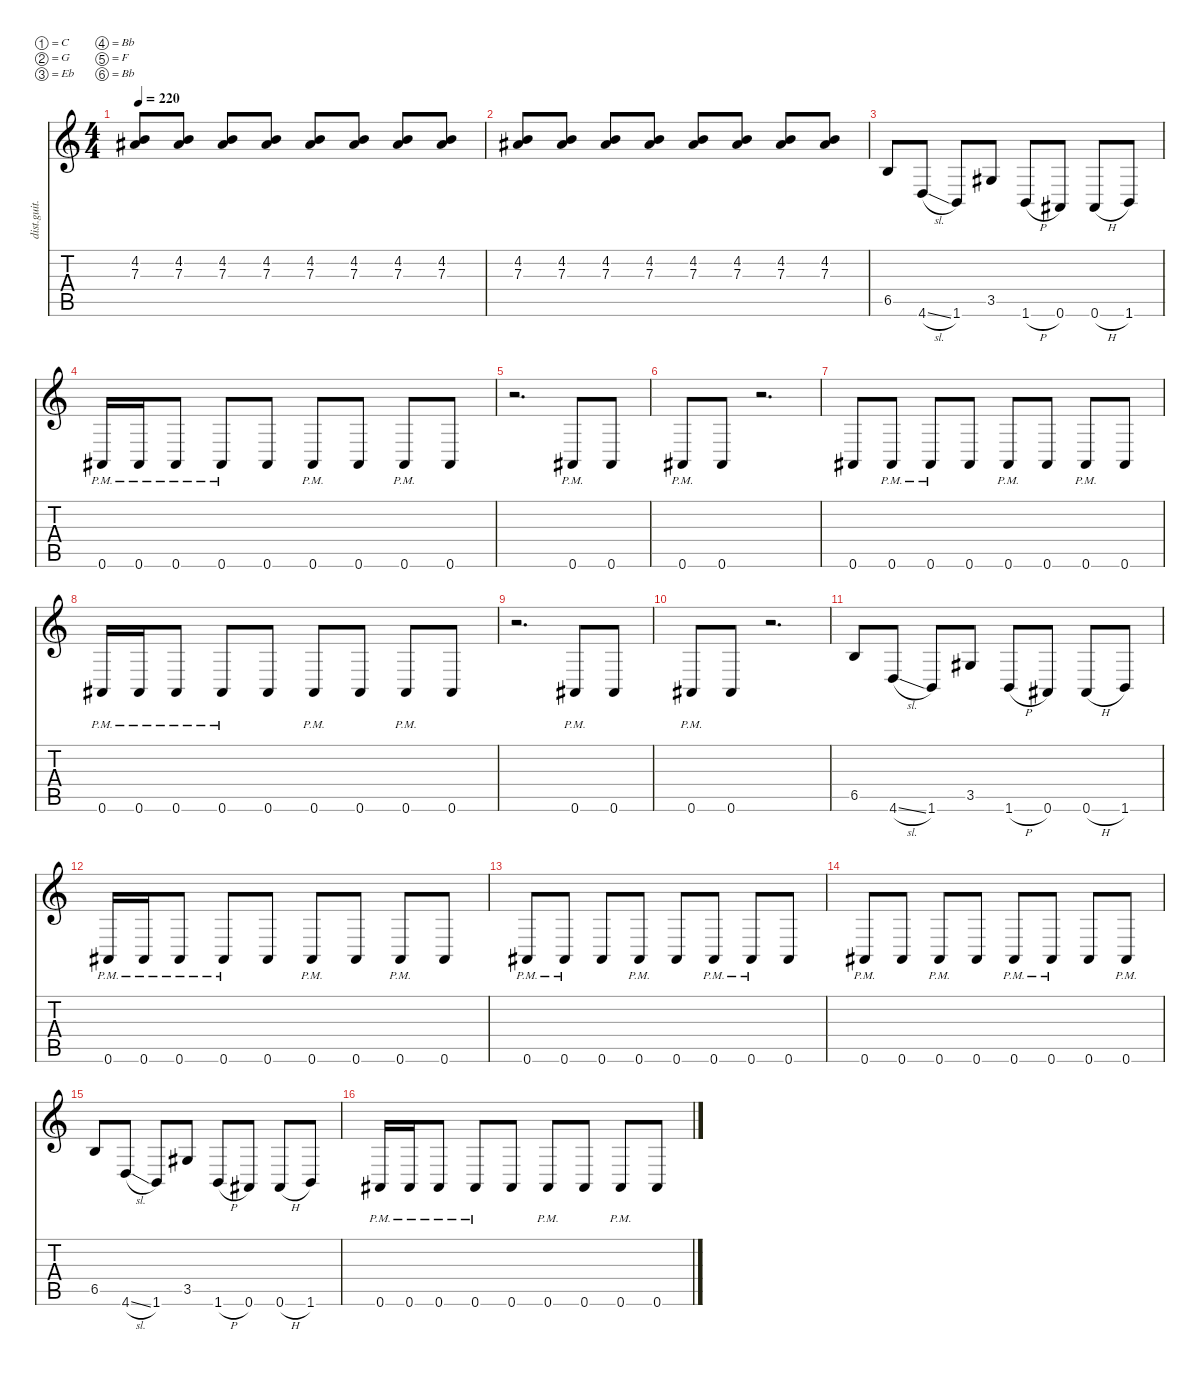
\defaultSystemsLayout 4
\hideDynamics
\bracketExtendMode nobrackets
\otherSystemsTrackNameOrientation horizontal
\track ("Guitar R" "dist.guit.") {instrument overdrivenguitar}
\staff {score tabs}
\tuning (C4 G3 Eb3 Bb2 F2 Bb1)
\ts (4 4)
\tempo 220
\clef g2
\ks c
(4.2 7.3{acc #}).8{dy mf beam Up} (4.2 7.3{acc #}).8{beam Up} (4.2 7.3{acc #}).8{beam Up} (4.2 7.3{acc #}).8{beam Up} (4.2 7.3{acc #}).8{beam Up} (4.2 7.3{acc #}).8{beam Up} (4.2 7.3{acc #}).8{beam Up} (4.2 7.3{acc #}).8{beam Up} |
(4.2 7.3{acc #}).8{beam Up} (4.2 7.3{acc #}).8{beam Up} (4.2 7.3{acc #}).8{beam Up} (4.2 7.3{acc #}).8{beam Up} (4.2 7.3{acc #}).8{beam Up} (4.2 7.3{acc #}).8{beam Up} (4.2 7.3{acc #}).8{beam Up} (4.2 7.3{acc #}).8{beam Up} |
6.5.8{beam Up} 4.6{sl}.8{beam Up} 1.6.8{beam Up} 3.5{acc #}.8{beam Up} 1.6{h}.8{beam Up} 0.6{acc #}.8{beam Up} 0.6{h acc #}.8{beam Up} 1.6.8{beam Up} |
0.6{pm acc #}.16{beam Up} 0.6{pm acc #}.16{beam Up} 0.6{pm acc #}.8{beam Up} 0.6{pm acc #}.8{beam Up} 0.6{acc #}.8{beam Up} 0.6{pm acc #}.8{beam Up} 0.6{acc #}.8{beam Up} 0.6{pm acc #}.8{beam Up} 0.6{acc #}.8{beam Up} |
r.2{d beam Down} 0.6{pm acc #}.8{beam Up} 0.6{acc #}.8{beam Up} |
0.6{pm acc #}.8{beam Up} 0.6{acc #}.8{beam Up} r.2{d beam Up} |
0.6{acc #}.8{beam Up} 0.6{pm acc #}.8{beam Up} 0.6{pm acc #}.8{beam Up} 0.6{acc #}.8{beam Up} 0.6{pm acc #}.8{beam Up} 0.6{acc #}.8{beam Up} 0.6{pm acc #}.8{beam Up} 0.6{acc #}.8{beam Up} |
0.6{pm acc #}.16{beam Up} 0.6{pm acc #}.16{beam Up} 0.6{pm acc #}.8{beam Up} 0.6{pm acc #}.8{beam Up} 0.6{acc #}.8{beam Up} 0.6{pm acc #}.8{beam Up} 0.6{acc #}.8{beam Up} 0.6{pm acc #}.8{beam Up} 0.6{acc #}.8{beam Up} |
r.2{d beam Down} 0.6{pm acc #}.8{beam Up} 0.6{acc #}.8{beam Up} |
0.6{pm acc #}.8{beam Up} 0.6{acc #}.8{beam Up} r.2{d beam Up} |
6.5.8{beam Up} 4.6{sl}.8{beam Up} 1.6.8{beam Up} 3.5{acc #}.8{beam Up} 1.6{h}.8{beam Up} 0.6{acc #}.8{beam Up} 0.6{h acc #}.8{beam Up} 1.6.8{beam Up} |
0.6{pm acc #}.16{beam Up} 0.6{pm acc #}.16{beam Up} 0.6{pm acc #}.8{beam Up} 0.6{pm acc #}.8{beam Up} 0.6{acc #}.8{beam Up} 0.6{pm acc #}.8{beam Up} 0.6{acc #}.8{beam Up} 0.6{pm acc #}.8{beam Up} 0.6{acc #}.8{beam Up} |
0.6{pm acc #}.8{beam Up} 0.6{pm acc #}.8{beam Up} 0.6{acc #}.8{beam Up} 0.6{pm acc #}.8{beam Up} 0.6{acc #}.8{beam Up} 0.6{pm acc #}.8{beam Up} 0.6{pm acc #}.8{beam Up} 0.6{acc #}.8{beam Up} |
0.6{pm acc #}.8{beam Up} 0.6{acc #}.8{beam Up} 0.6{pm acc #}.8{beam Up} 0.6{acc #}.8{beam Up} 0.6{pm acc #}.8{beam Up} 0.6{pm acc #}.8{beam Up} 0.6{acc #}.8{beam Up} 0.6{pm acc #}.8{beam Up} |
6.5.8{beam Up} 4.6{sl}.8{beam Up} 1.6.8{beam Up} 3.5{acc #}.8{beam Up} 1.6{h}.8{beam Up} 0.6{acc #}.8{beam Up} 0.6{h acc #}.8{beam Up} 1.6.8{beam Up} |
0.6{pm acc #}.16{beam Up} 0.6{pm acc #}.16{beam Up} 0.6{pm acc #}.8{beam Up} 0.6{pm acc #}.8{beam Up} 0.6{acc #}.8{beam Up} 0.6{pm acc #}.8{beam Up} 0.6{acc #}.8{beam Up} 0.6{pm acc #}.8{beam Up} 0.6{acc #}.8{beam Up}
